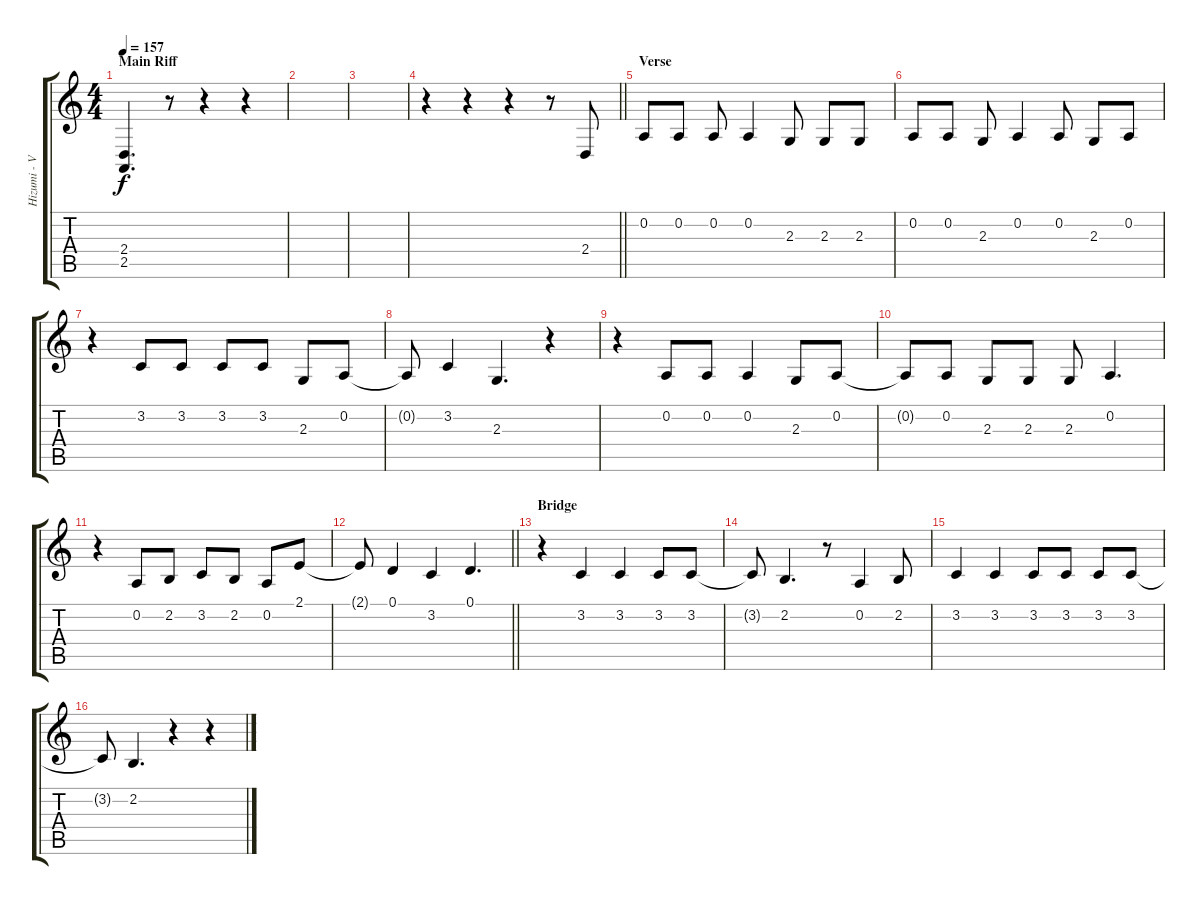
\track ("Hizumi - Vocals" "Hizumi - V") {instrument lead6voice}
\staff {score tabs}
\tuning (D4 A3 F3 C3 G2 D2) {hide}
\ts (4 4)
\section ("" "Main Riff")
\tempo 157
\clef g2
\ks c
(2.4 2.5).4{d dy f} r.8 r.4 r.4 |
|
|
\barLineRight lightlight
r.4 r.4 r.4 r.8 2.4.8 |
\section ("" "Verse")
0.2.8 0.2.8 0.2.8 0.2.4 2.3.8 2.3.8 2.3.8 |
0.2.8 0.2.8 2.3.8 0.2.4 0.2.8 2.3.8 0.2.8 |
r.4 3.2.8 3.2.8 3.2.8 3.2.8 2.3.8 0.2.8 |
0.2{t}.8 3.2.4 2.3.4{d} r.4 |
r.4 0.2.8 0.2.8 0.2.4 2.3.8 0.2.8 |
0.2{t}.8 0.2.8 2.3.8 2.3.8 2.3.8 0.2.4{d} |
r.4 0.2.8 2.2.8 3.2.8 2.2.8 0.2.8 2.1.8 |
\barLineRight lightlight
2.1{t}.8 0.1.4 3.2.4 0.1.4{d} |
\section ("" "Bridge")
r.4 3.2.4 3.2.4 3.2.8 3.2.8 |
3.2{t}.8 2.2.4{d} r.8 0.2.4 2.2.8 |
3.2.4 3.2.4 3.2.8 3.2.8 3.2.8 3.2.8 |
3.2{t}.8 2.2.4{d} r.4 r.4
